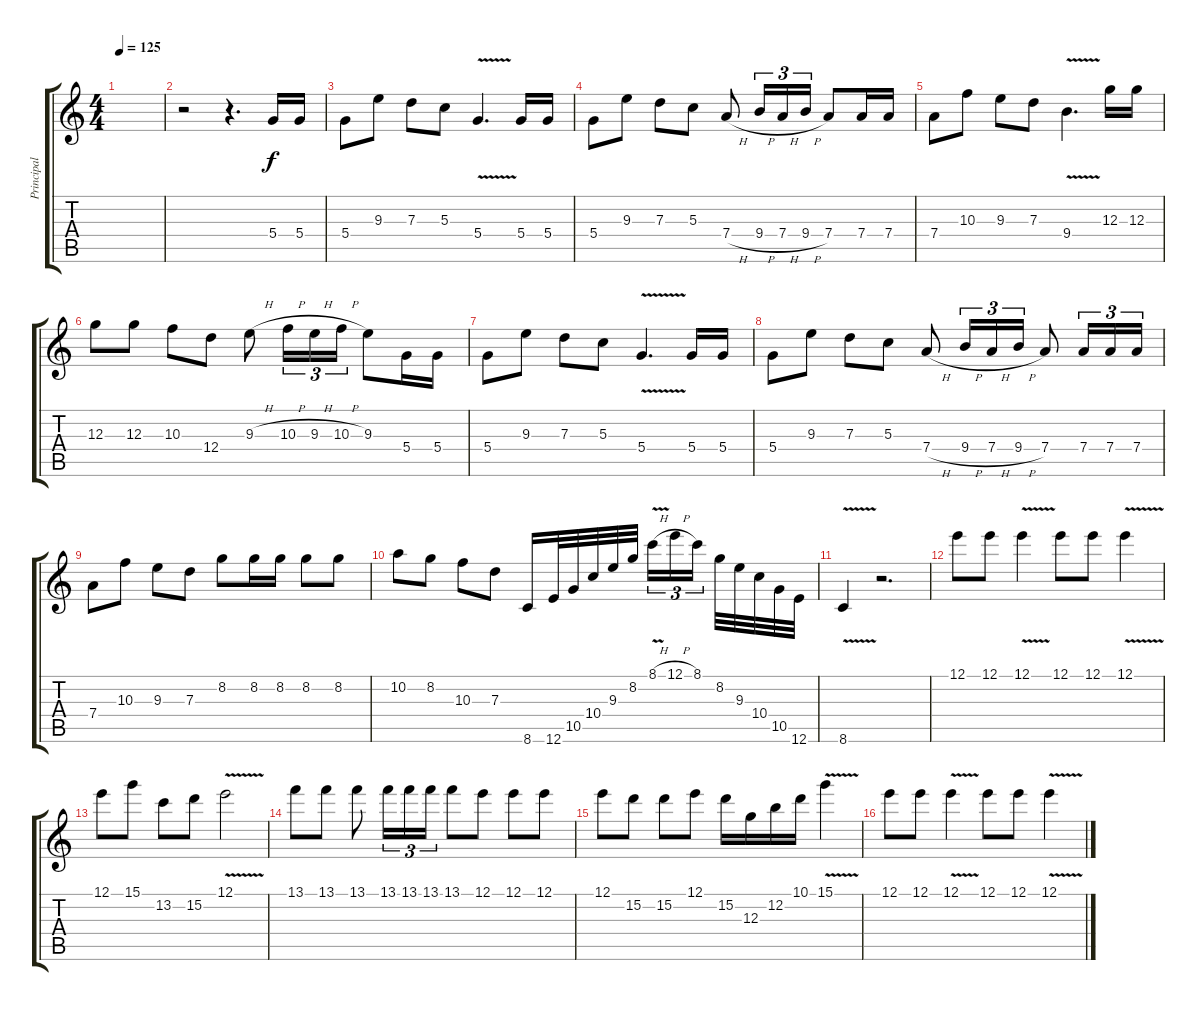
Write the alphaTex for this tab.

\track ("Principal" "Principal") {instrument overdrivenguitar}
\staff {score tabs}
\tuning (E4 B3 G3 D3 A2 E2) {hide}
\ts (4 4)
\tempo 125
\clef g2
\ks c
|
r.2 r.4{d} 5.4.16 5.4.16 |
5.4.8 9.3.8 7.3.8 5.3.8 5.4{v}.4{d} 5.4.16 5.4.16 |
5.4.8 9.3.8 7.3.8 5.3.8 7.4{h}.8 9.4{h}.16{tu (3 2)} 7.4{h}.16{tu (3 2)} 9.4{h}.16{tu (3 2)} 7.4.8 7.4.16 7.4.16 |
7.4.8 10.3.8 9.3.8 7.3.8 9.4{v}.4{d} 12.3.16 12.3.16 |
12.3.8 12.3.8 10.3.8 12.4.8 9.3{h}.8 10.3{h}.16{tu (3 2)} 9.3{h}.16{tu (3 2)} 10.3{h}.16{tu (3 2)} 9.3.8 5.4.16 5.4.16 |
5.4.8 9.3.8 7.3.8 5.3.8 5.4{v}.4{d} 5.4.16 5.4.16 |
5.4.8 9.3.8 7.3.8 5.3.8 7.4{h}.8 9.4{h}.16{tu (3 2)} 7.4{h}.16{tu (3 2)} 9.4{h}.16{tu (3 2)} 7.4.8 7.4.16{tu (3 2)} 7.4.16{tu (3 2)} 7.4.16{tu (3 2)} |
7.4.8 10.3.8 9.3.8 7.3.8 8.2.8 8.2.16 8.2.16 8.2.8 8.2.8 |
10.2.8 8.2.8 10.3.8 7.3.8 8.6.16 12.6.32 10.5.32 10.4.32 9.3.32 8.2.32{beam splitsecondary} 8.1{v h}.16{tu (3 2)} 12.1{h}.16{tu (3 2)} 8.1.16{tu (3 2) beam splitsecondary} 8.2.32 9.3.32 10.4.32 10.5.32 12.6.32 |
8.6{v}.4 r.2{d} |
12.1.8 12.1.8 12.1{v}.4 12.1.8 12.1.8 12.1{v}.4 |
12.1.8 15.1.8 13.2.8 15.2.8 12.1{v}.2 |
13.1.8 13.1.8 13.1.8 13.1.16{tu (3 2)} 13.1.16{tu (3 2)} 13.1.16{tu (3 2)} 13.1.8 12.1.8 12.1.8 12.1.8 |
12.1.8 15.2.8 15.2.8 12.1.8 15.2.16 12.3.16 12.2.16 10.1.16 15.1{v}.4 |
12.1.8 12.1.8 12.1{v}.4 12.1.8 12.1.8 12.1{v}.4
